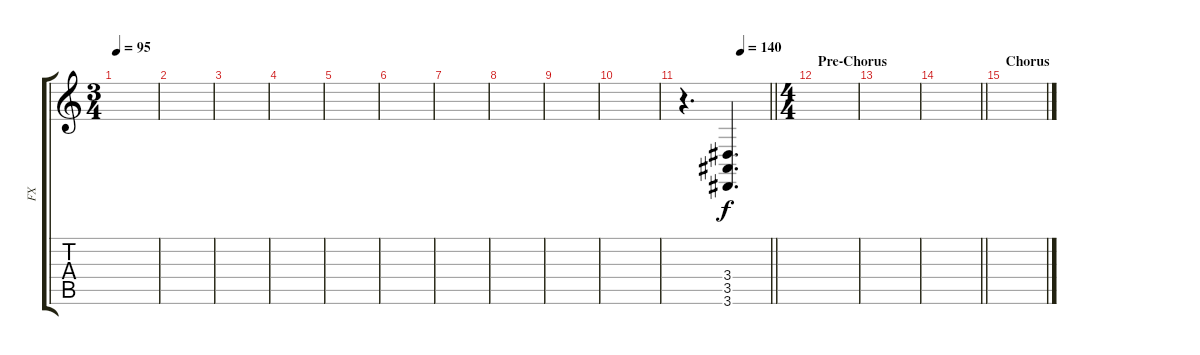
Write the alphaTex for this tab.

\track ("FX" "FX") {instrument reversecymbal}
\staff {score tabs}
\tuning (D4 A3 F3 C3 G2 C2) {hide}
\ts (3 4)
\tempo 95
\clef g2
\ks c
|
|
|
|
|
|
|
|
|
|
\tempo (140 0.6666666666666666)
\barLineRight lightlight
r.4{d} (3.4 3.5 3.6).4{d volume 13} |
\ts (4 4)
\section ("" "Pre-Chorus")
|
|
\barLineRight lightlight
|
\section ("" "Chorus")
